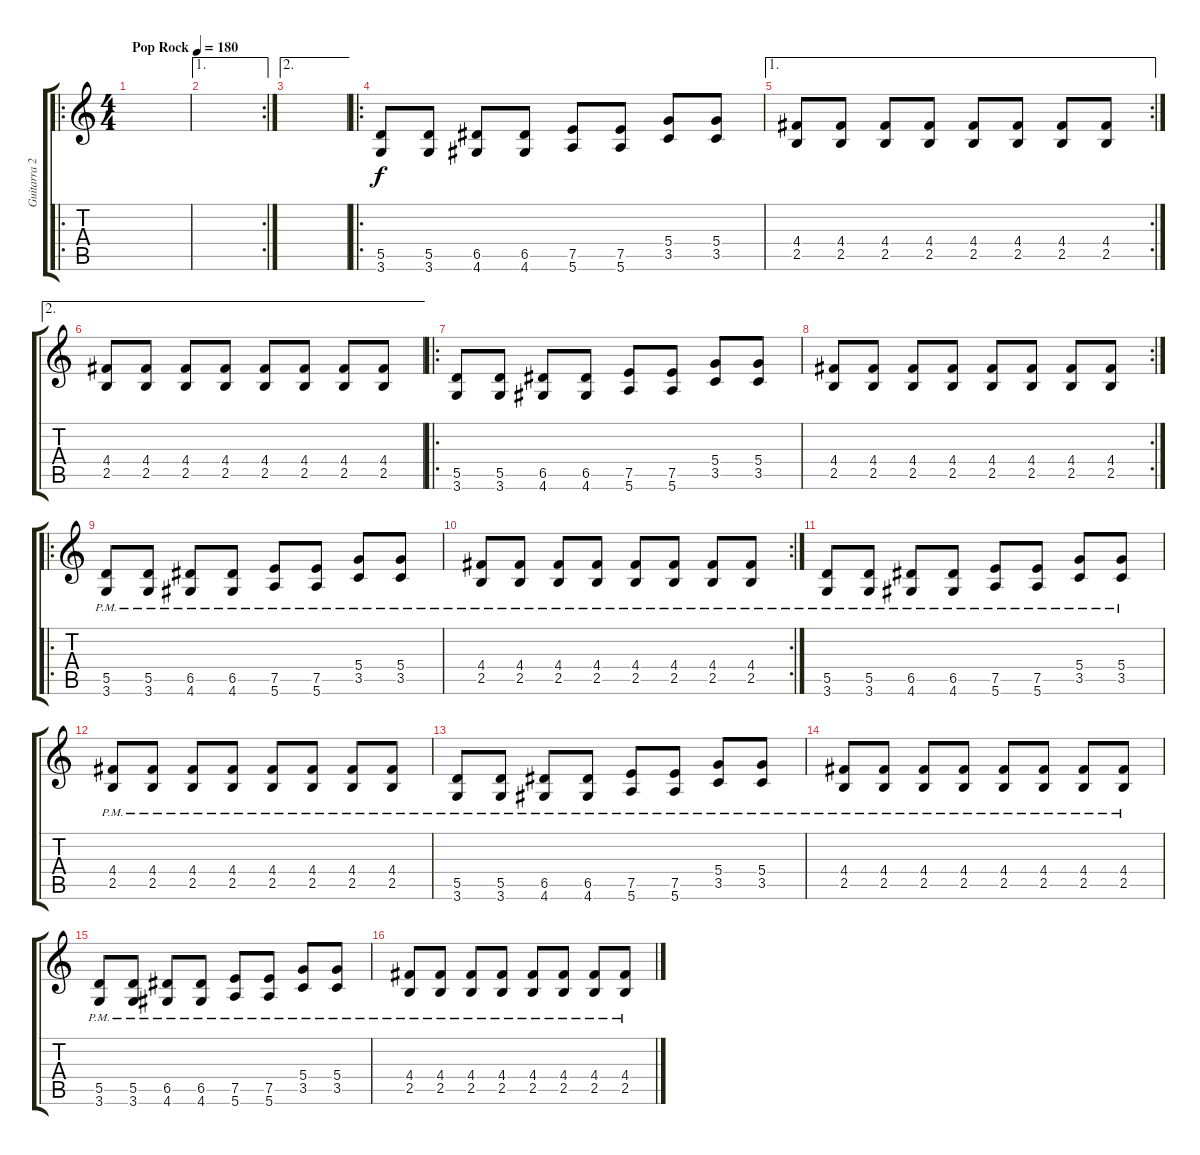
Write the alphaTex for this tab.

\track ("Guitarra 2" "Guitarra 2") {instrument overdrivenguitar}
\staff {score tabs}
\tuning (E4 B3 G3 D3 A2 E2) {hide}
\ro
\ts (4 4)
\tempo (180 "Pop Rock")
\clef g2
\ks c
|
\ae 1
\rc 2
|
\ae 2
|
\ro
(5.5 3.6).8 (5.5 3.6).8 (6.5 4.6).8 (6.5 4.6).8 (7.5 5.6).8 (7.5 5.6).8 (5.4 3.5).8 (5.4 3.5).8 |
\ae 1
\rc 2
(4.4 2.5).8 (4.4 2.5).8 (4.4 2.5).8 (4.4 2.5).8 (4.4 2.5).8 (4.4 2.5).8 (4.4 2.5).8 (4.4 2.5).8 |
\ae 2
(4.4 2.5).8 (4.4 2.5).8 (4.4 2.5).8 (4.4 2.5).8 (4.4 2.5).8 (4.4 2.5).8 (4.4 2.5).8 (4.4 2.5).8 |
\ro
(5.5 3.6).8 (5.5 3.6).8 (6.5 4.6).8 (6.5 4.6).8 (7.5 5.6).8 (7.5 5.6).8 (5.4 3.5).8 (5.4 3.5).8 |
\rc 2
(4.4 2.5).8 (4.4 2.5).8 (4.4 2.5).8 (4.4 2.5).8 (4.4 2.5).8 (4.4 2.5).8 (4.4 2.5).8 (4.4 2.5).8 |
\ro
(5.5{pm} 3.6{pm}).8 (5.5{pm} 3.6{pm}).8 (6.5{pm} 4.6{pm}).8 (6.5{pm} 4.6{pm}).8 (7.5{pm} 5.6{pm}).8 (7.5{pm} 5.6{pm}).8 (5.4{pm} 3.5{pm}).8 (5.4{pm} 3.5{pm}).8 |
\rc 2
(4.4{pm} 2.5{pm}).8 (4.4{pm} 2.5{pm}).8 (4.4{pm} 2.5{pm}).8 (4.4{pm} 2.5{pm}).8 (4.4{pm} 2.5{pm}).8 (4.4{pm} 2.5{pm}).8 (4.4{pm} 2.5{pm}).8 (4.4{pm} 2.5{pm}).8 |
(5.5{pm} 3.6{pm}).8 (5.5{pm} 3.6{pm}).8 (6.5{pm} 4.6{pm}).8 (6.5{pm} 4.6{pm}).8 (7.5{pm} 5.6{pm}).8 (7.5{pm} 5.6{pm}).8 (5.4{pm} 3.5{pm}).8 (5.4{pm} 3.5{pm}).8 |
(4.4{pm} 2.5{pm}).8 (4.4{pm} 2.5{pm}).8 (4.4{pm} 2.5{pm}).8 (4.4{pm} 2.5{pm}).8 (4.4{pm} 2.5{pm}).8 (4.4{pm} 2.5{pm}).8 (4.4{pm} 2.5{pm}).8 (4.4{pm} 2.5{pm}).8 |
(5.5{pm} 3.6{pm}).8 (5.5{pm} 3.6{pm}).8 (6.5{pm} 4.6{pm}).8 (6.5{pm} 4.6{pm}).8 (7.5{pm} 5.6{pm}).8 (7.5{pm} 5.6{pm}).8 (5.4{pm} 3.5{pm}).8 (5.4{pm} 3.5{pm}).8 |
(4.4{pm} 2.5{pm}).8 (4.4{pm} 2.5{pm}).8 (4.4{pm} 2.5{pm}).8 (4.4{pm} 2.5{pm}).8 (4.4{pm} 2.5{pm}).8 (4.4{pm} 2.5{pm}).8 (4.4{pm} 2.5{pm}).8 (4.4{pm} 2.5{pm}).8 |
(5.5{pm} 3.6{pm}).8 (5.5{pm} 3.6{pm}).8 (6.5{pm} 4.6{pm}).8 (6.5{pm} 4.6{pm}).8 (7.5{pm} 5.6{pm}).8 (7.5{pm} 5.6{pm}).8 (5.4{pm} 3.5{pm}).8 (5.4{pm} 3.5{pm}).8 |
(4.4{pm} 2.5{pm}).8 (4.4{pm} 2.5{pm}).8 (4.4{pm} 2.5{pm}).8 (4.4{pm} 2.5{pm}).8 (4.4{pm} 2.5{pm}).8 (4.4{pm} 2.5{pm}).8 (4.4{pm} 2.5{pm}).8 (4.4{pm} 2.5{pm}).8
